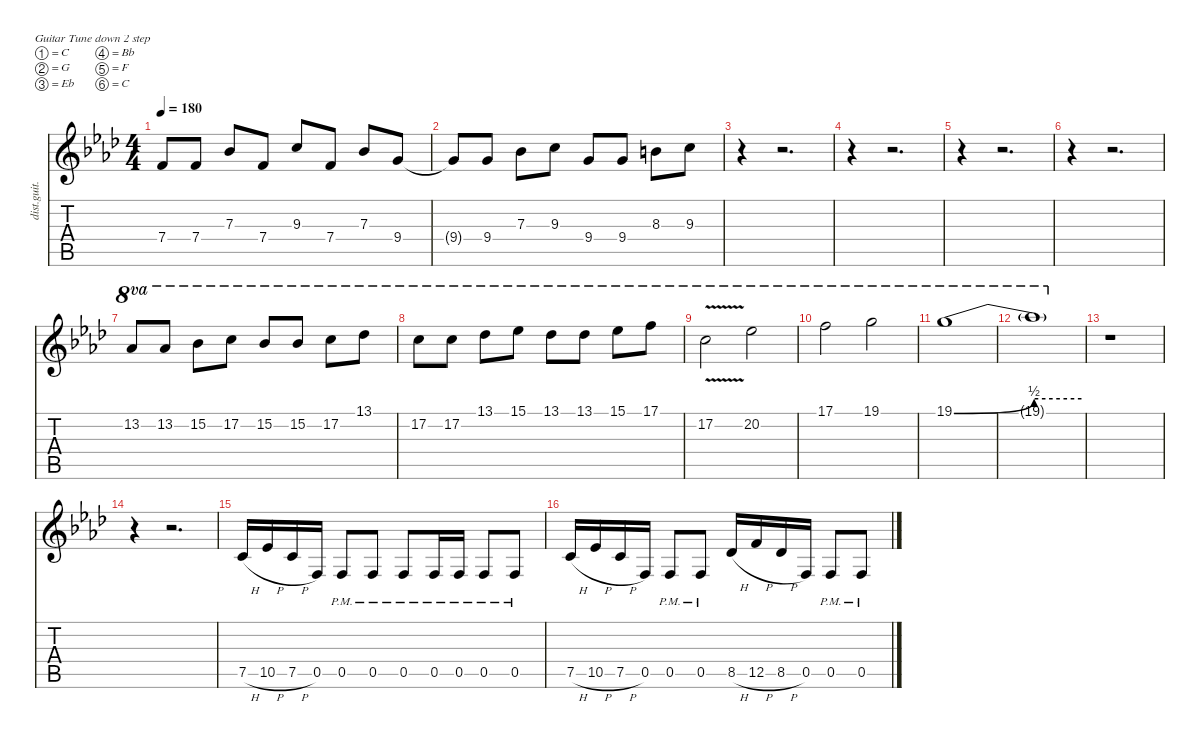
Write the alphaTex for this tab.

\defaultSystemsLayout 4
\hideDynamics
\bracketExtendMode nobrackets
\track ("Sam" "dist.guit.") {mute instrument distortionguitar}
\staff {score tabs}
\tuning (C4 G3 Eb3 Bb2 F2 C2)
\ts (4 4)
\tempo 180
\clef g2
\ks fminor
7.4{t acc forcenatural}.8{dy f beam Up} 7.4{acc forcenatural}.8{beam Up} 7.3{acc b}.8{beam Up} 7.4{acc forcenatural}.8{beam Up} 9.3{acc forcenatural}.8{beam Up} 7.4{acc forcenatural}.8{beam Up} 7.3{acc b}.8{beam Up} 9.4{acc forcenatural}.8{beam Up} |
9.4{t acc forcenatural}.8{beam Up} 9.4{acc forcenatural}.8{beam Up} 7.3{acc b}.8{beam Down} 9.3{acc forcenatural}.8{beam Down} 9.4{acc forcenatural}.8{beam Up} 9.4{acc forcenatural}.8{beam Up} 8.3{acc forcenatural}.8{beam Down} 9.3{acc forcenatural}.8{beam Down} |
r.4{beam Down} r.2{d beam Down} |
r.4{beam Down} r.2{d beam Down} |
r.4{beam Down} r.2{d beam Down} |
r.4{beam Down} r.2{d beam Down} |
13.2{acc b}.8{ot 8va beam Up} 13.2{acc b}.8{ot 8va beam Up} 15.2{acc b}.8{ot 8va beam Down} 17.2{acc forcenatural}.8{ot 8va beam Down} 15.2{acc b}.8{ot 8va beam Up} 15.2{acc b}.8{ot 8va beam Up} 17.2{acc forcenatural}.8{ot 8va beam Down} 13.1{acc b}.8{ot 8va beam Down} |
17.2{acc forcenatural}.8{ot 8va beam Down} 17.2{acc forcenatural}.8{ot 8va beam Down} 13.1{acc b}.8{ot 8va beam Down} 15.1{acc b}.8{ot 8va beam Down} 13.1{acc b}.8{ot 8va beam Down} 13.1{acc b}.8{ot 8va beam Down} 15.1{acc b}.8{ot 8va beam Down} 17.1{acc forcenatural}.8{ot 8va beam Down} |
17.2{v acc forcenatural}.2{ot 8va beam Down} 20.2{acc b}.2{ot 8va beam Down} |
17.1{acc forcenatural}.2{ot 8va beam Down} 19.1{acc forcenatural}.2{ot 8va beam Down} |
19.1{be (bend 0 0 60 2) acc forcenatural}.1{ot 8va beam Down} |
19.1{be (hold 0 2 60 2) t}.1{ot 8va beam Down} |
r.1{beam Down} |
r.4{beam Down} r.2{d beam Down} |
7.5{h acc forcenatural}.16{dy mf beam Up} 10.5{h acc b}.16{beam Up} 7.5{h acc forcenatural}.16{beam Up} 0.5{acc forcenatural}.16{dy f beam Up} 0.5{pm acc forcenatural}.8{beam Up} 0.5{pm acc forcenatural}.8{beam Up} 0.5{pm acc forcenatural}.8{beam Up} 0.5{pm acc forcenatural}.16{beam Up} 0.5{pm acc forcenatural}.16{beam Up} 0.5{pm acc forcenatural}.8{beam Up} 0.5{pm acc forcenatural}.8{beam Up} |
7.5{h acc forcenatural}.16{dy mf beam Up} 10.5{h acc b}.16{beam Up} 7.5{h acc forcenatural}.16{beam Up} 0.5{acc forcenatural}.16{dy f beam Up} 0.5{pm acc forcenatural}.8{beam Up} 0.5{pm acc forcenatural}.8{beam Up} 8.5{h acc b}.16{beam Up} 12.5{h acc forcenatural}.16{beam Up} 8.5{h acc b}.16{beam Up} 0.5{acc forcenatural}.16{beam Up} 0.5{pm acc forcenatural}.8{beam Up} 0.5{pm acc forcenatural}.8{beam Up}
